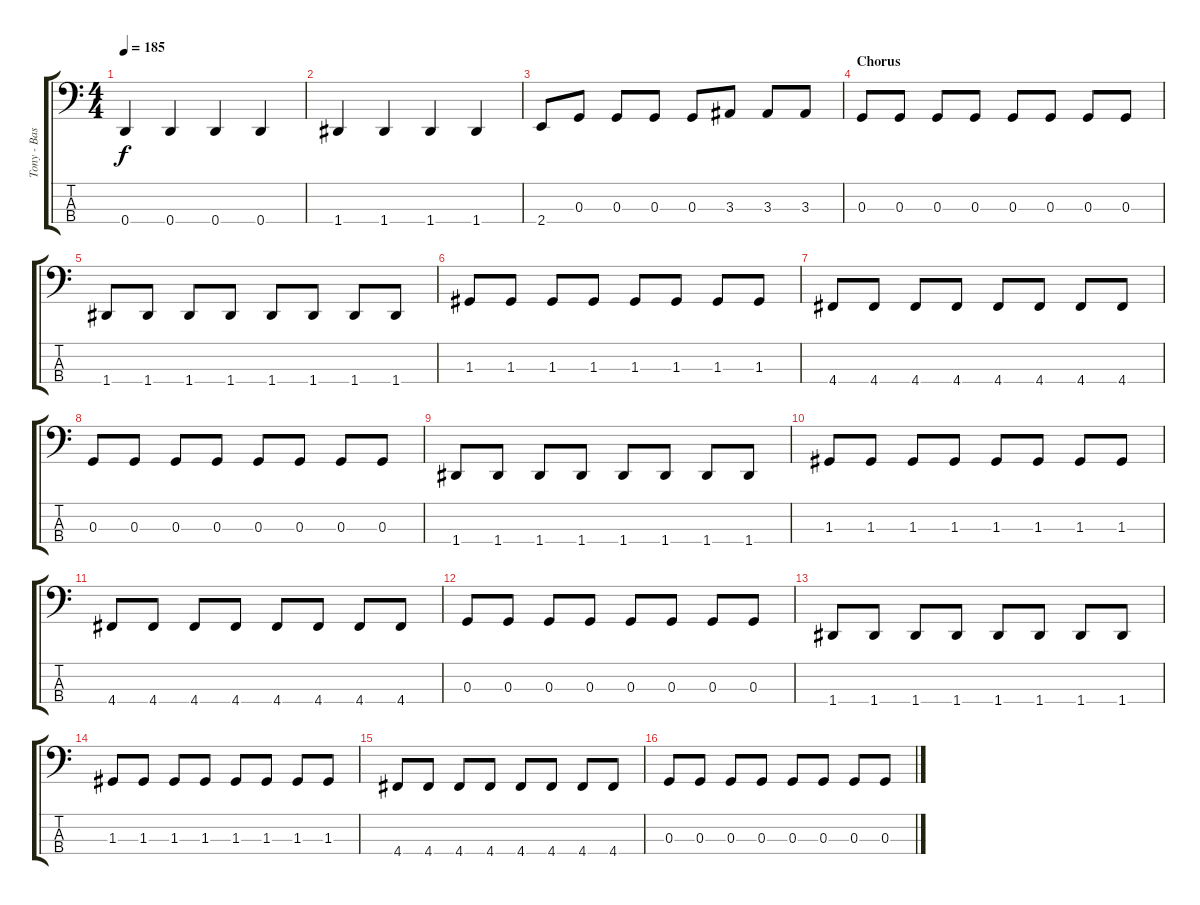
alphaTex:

\track ("Tony - Bass" "Tony - Bas") {instrument electricbasspick}
\staff {score tabs}
\tuning (F2 C2 G1 D1) {hide}
\ts (4 4)
\tempo 185
\clef f4
\ks c
0.4.4{dy f} 0.4.4 0.4.4 0.4.4 |
1.4.4 1.4.4 1.4.4 1.4.4 |
2.4.8 0.3.8 0.3.8 0.3.8 0.3.8 3.3.8 3.3.8 3.3.8 |
\section ("" "Chorus")
0.3.8{volume 16 balance 8 instrument electricbasspick} 0.3.8 0.3.8 0.3.8 0.3.8 0.3.8 0.3.8 0.3.8 |
1.4.8 1.4.8 1.4.8 1.4.8 1.4.8 1.4.8 1.4.8 1.4.8 |
1.3.8 1.3.8 1.3.8 1.3.8 1.3.8 1.3.8 1.3.8 1.3.8 |
4.4.8 4.4.8 4.4.8 4.4.8 4.4.8 4.4.8 4.4.8 4.4.8 |
0.3.8 0.3.8 0.3.8 0.3.8 0.3.8 0.3.8 0.3.8 0.3.8 |
1.4.8 1.4.8 1.4.8 1.4.8 1.4.8 1.4.8 1.4.8 1.4.8 |
1.3.8 1.3.8 1.3.8 1.3.8 1.3.8 1.3.8 1.3.8 1.3.8 |
4.4.8 4.4.8 4.4.8 4.4.8 4.4.8 4.4.8 4.4.8 4.4.8 |
0.3.8 0.3.8 0.3.8 0.3.8 0.3.8 0.3.8 0.3.8 0.3.8 |
1.4.8 1.4.8 1.4.8 1.4.8 1.4.8 1.4.8 1.4.8 1.4.8 |
1.3.8 1.3.8 1.3.8 1.3.8 1.3.8 1.3.8 1.3.8 1.3.8 |
4.4.8 4.4.8 4.4.8 4.4.8 4.4.8 4.4.8 4.4.8 4.4.8 |
0.3.8 0.3.8 0.3.8 0.3.8 0.3.8 0.3.8 0.3.8 0.3.8
